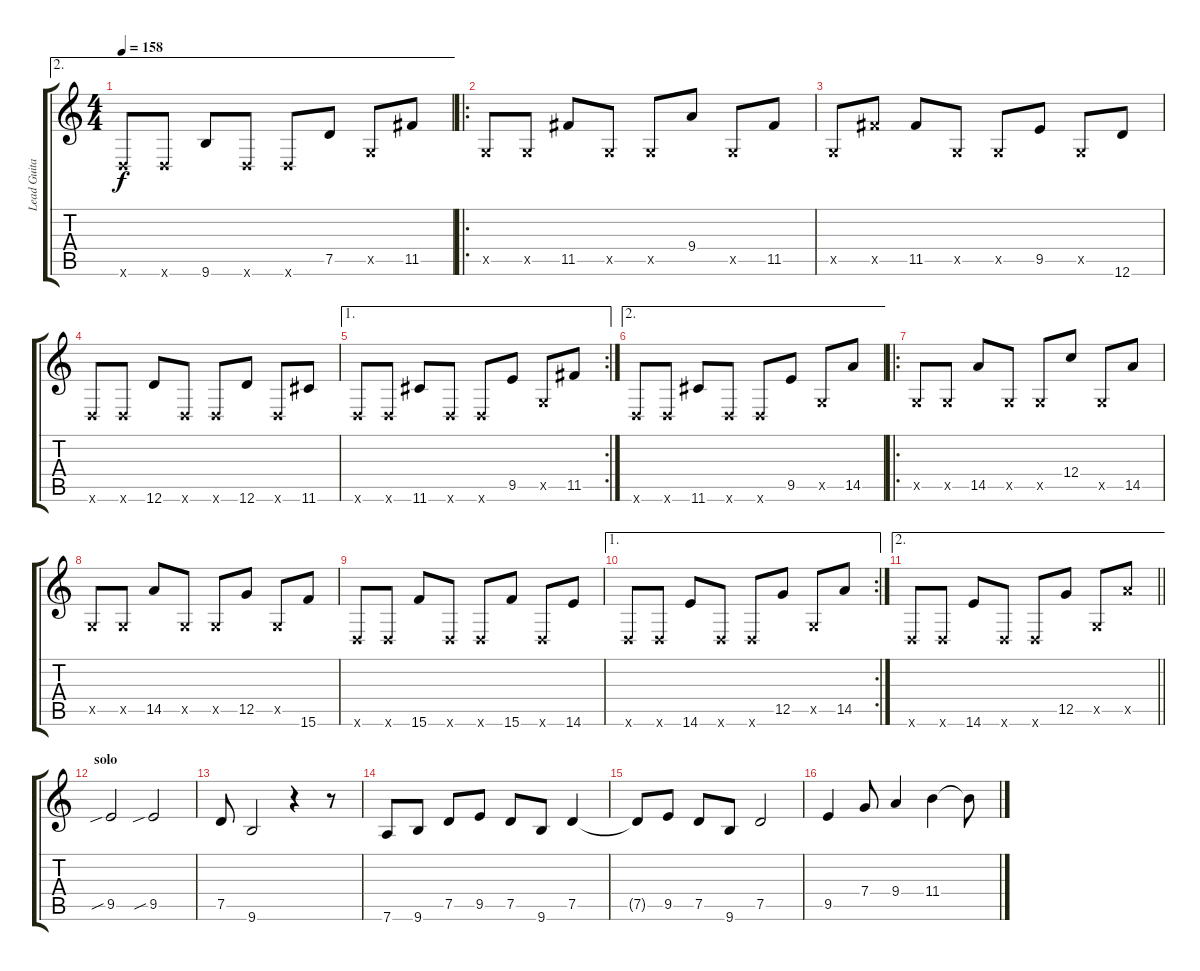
\track ("Lead Guitar" "Lead Guita") {instrument overdrivenguitar}
\staff {score tabs}
\tuning (D4 A3 F3 C3 G2 D2) {hide}
\ae 2
\ts (4 4)
\tempo 158
\clef g2
\ks c
0.6{x}.8{dy f} 0.6{x}.8 9.6.8 0.6{x}.8 0.6{x}.8 7.5.8 0.5{x}.8 11.5.8 |
\ro
0.5{x}.8 0.5{x}.8 11.5.8 0.5{x}.8 0.5{x}.8 9.4.8 0.5{x}.8 11.5.8 |
0.5{x}.8 11.5{x}.8 11.5.8 0.5{x}.8 0.5{x}.8 9.5.8 0.5{x}.8 12.6.8 |
0.6{x}.8 0.6{x}.8 12.6.8 0.6{x}.8 0.6{x}.8 12.6.8 0.6{x}.8 11.6.8 |
\ae 1
\rc 2
0.6{x}.8 0.6{x}.8 11.6.8 0.6{x}.8 0.6{x}.8 9.5.8 0.5{x}.8 11.5.8 |
\ae 2
0.6{x}.8 0.6{x}.8 11.6.8 0.6{x}.8 0.6{x}.8 9.5.8 0.5{x}.8 14.5.8 |
\ro
0.5{x}.8 0.5{x}.8 14.5.8 0.5{x}.8 0.5{x}.8 12.4.8 0.5{x}.8 14.5.8 |
0.5{x}.8 0.5{x}.8 14.5.8 0.5{x}.8 0.5{x}.8 12.5.8 0.5{x}.8 15.6.8 |
0.6{x}.8 0.6{x}.8 15.6.8 0.6{x}.8 0.6{x}.8 15.6.8 0.6{x}.8 14.6.8 |
\ae 1
\rc 2
0.6{x}.8 0.6{x}.8 14.6.8 0.6{x}.8 0.6{x}.8 12.5.8 0.5{x}.8 14.5.8 |
\ae 2
\barLineRight lightlight
0.6{x}.8 0.6{x}.8 14.6.8 0.6{x}.8 0.6{x}.8 12.5.8 0.5{x}.8 14.5{x}.8 |
\section ("" "solo")
9.5{sib}.2 9.5{sib}.2 |
7.5.8 9.6.2 r.4 r.8 |
7.6.8 9.6.8 7.5.8 9.5.8 7.5.8 9.6.8 7.5.4 |
7.5{t}.8 9.5.8 7.5.8 9.6.8 7.5.2 |
9.5.4 7.4.8 9.4.4 11.4.4 11.4{t}.8
